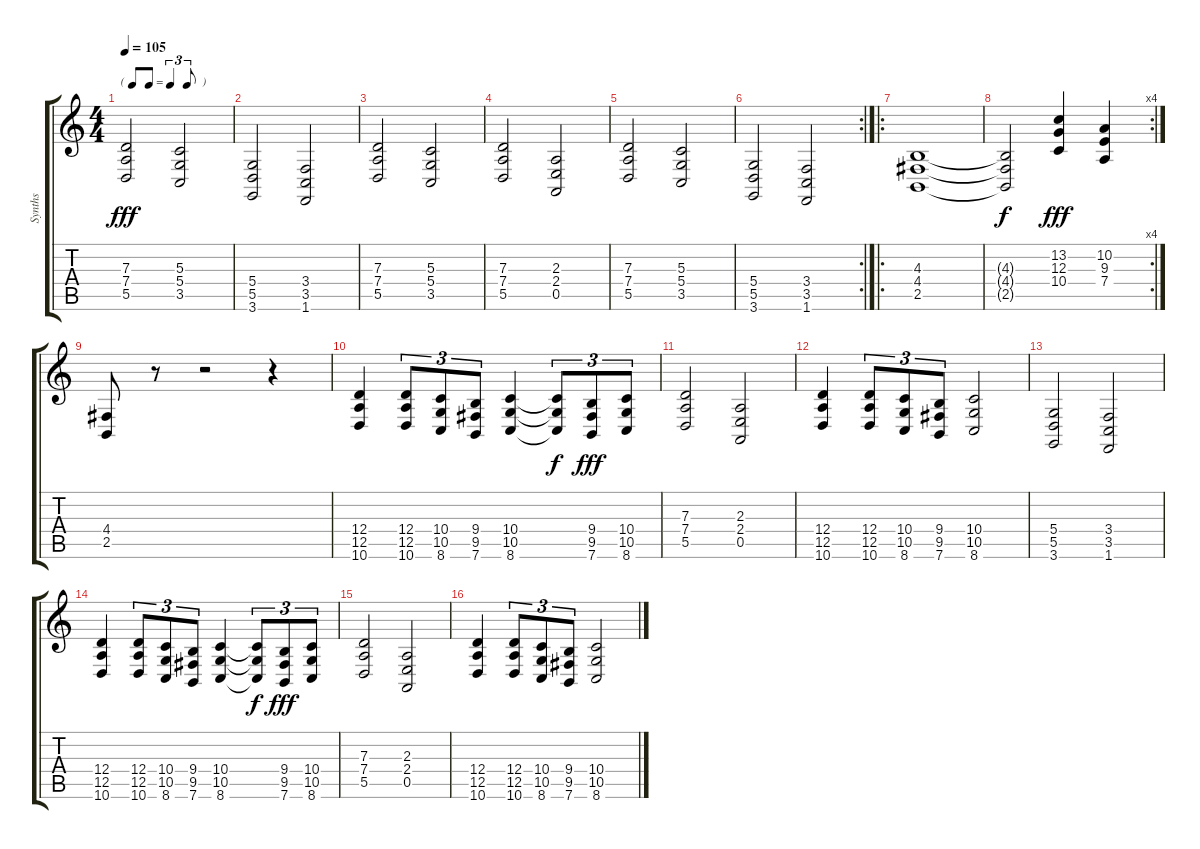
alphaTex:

\track ("Synths" "Synths") {instrument choiraahs}
\staff {score tabs}
\tuning (E4 B3 G3 D3 A2 E2) {hide}
\ts (4 4)
\tf triplet8th
\tempo 105
\clef g2
\ks c
(7.3 7.4 5.5).2{dy fff} (5.3 5.4 3.5).2 |
(5.4 5.5 3.6).2 (3.4 3.5 1.6).2 |
(7.3 7.4 5.5).2 (5.3 5.4 3.5).2 |
(7.3 7.4 5.5).2 (2.3 2.4 0.5).2 |
(7.3 7.4 5.5).2 (5.3 5.4 3.5).2 |
\rc 2
(5.4 5.5 3.6).2 (3.4 3.5 1.6).2 |
\ro
(4.3 4.4 2.5).1 |
\rc 4
(4.3{t} 4.4{t} 2.5{t}).2{dy f} (13.2 12.3 10.4).4{dy fff} (10.2 9.3 7.4).4 |
(4.4 2.5).8 r.8 r.2 r.4 |
(12.4 12.5 10.6).4 (12.4 12.5 10.6).8{tu (3 2)} (10.4 10.5 8.6).8{tu (3 2)} (9.4 9.5 7.6).8{tu (3 2)} (10.4 10.5 8.6).4 (10.4{t} 10.5{t} 8.6{t}).8{tu (3 2) dy f} (9.4 9.5 7.6).8{tu (3 2) dy fff} (10.4 10.5 8.6).8{tu (3 2)} |
(7.3 7.4 5.5).2 (2.3 2.4 0.5).2 |
(12.4 12.5 10.6).4 (12.4 12.5 10.6).8{tu (3 2)} (10.4 10.5 8.6).8{tu (3 2)} (9.4 9.5 7.6).8{tu (3 2)} (10.4 10.5 8.6).2 |
(5.4 5.5 3.6).2 (3.4 3.5 1.6).2 |
(12.4 12.5 10.6).4 (12.4 12.5 10.6).8{tu (3 2)} (10.4 10.5 8.6).8{tu (3 2)} (9.4 9.5 7.6).8{tu (3 2)} (10.4 10.5 8.6).4 (10.4{t} 10.5{t} 8.6{t}).8{tu (3 2) dy f} (9.4 9.5 7.6).8{tu (3 2) dy fff} (10.4 10.5 8.6).8{tu (3 2)} |
(7.3 7.4 5.5).2 (2.3 2.4 0.5).2 |
(12.4 12.5 10.6).4 (12.4 12.5 10.6).8{tu (3 2)} (10.4 10.5 8.6).8{tu (3 2)} (9.4 9.5 7.6).8{tu (3 2)} (10.4 10.5 8.6).2
